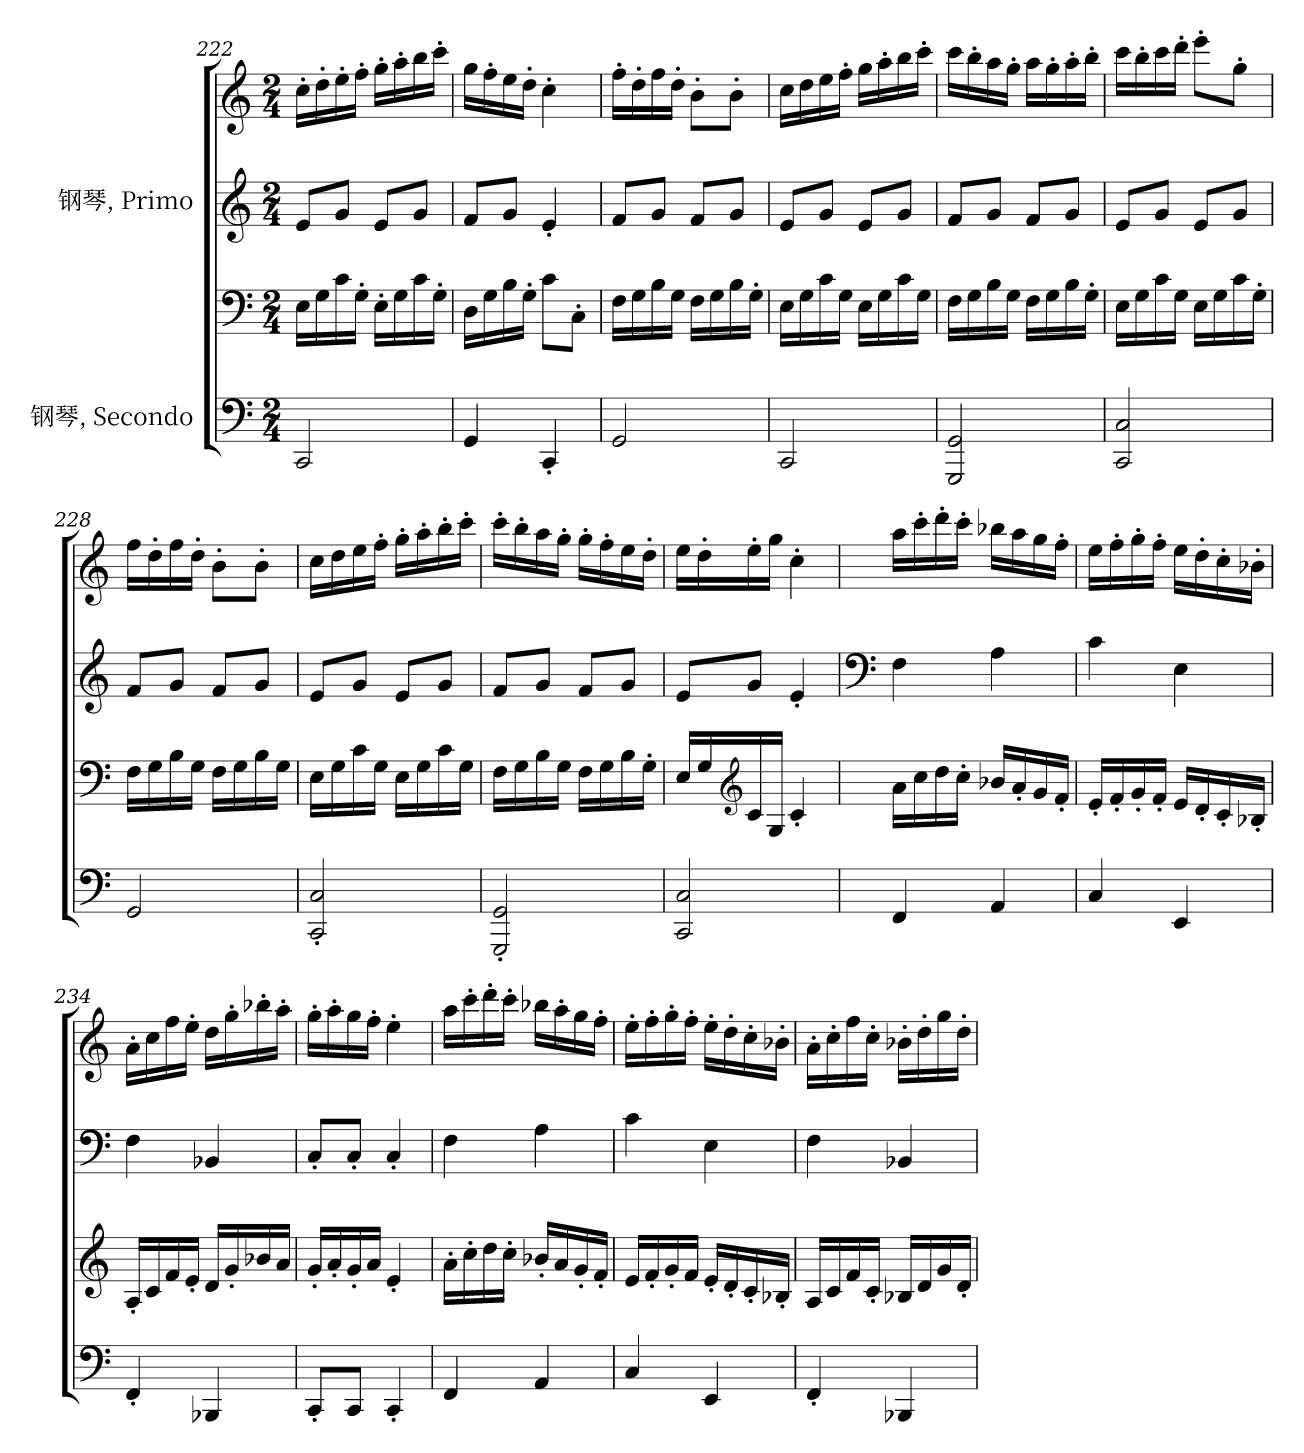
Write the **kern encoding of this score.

**kern	**kern	**kern	**kern
*part2	*part2	*part1	*part1
*staff4	*staff3	*staff2	*staff1
*I"钢琴, Secondo	*	*I"钢琴, Primo	*
*clefF4	*clefF4	*clefG2	*clefG2
*k[]	*k[]	*k[]	*k[]
*M2/4	*M2/4	*M2/4	*M2/4
=222	=222	=222	=222
2CC/	16E\LL	8e/L	16cc'\LL
.	16G\	.	16dd'\
.	16c\	8g/J	16ee'\
.	16G'\JJ	.	16ff'\JJ
.	16E'\LL	8e/L	16gg'\LL
.	16G\	.	16aa'\
.	16c\	8g/J	16bb\
.	16G'\JJ	.	16ccc'\JJ
=223	=223	=223	=223
4GG/	16D\LL	8f/L	16gg\LL
.	16G\	.	16ff'\
.	16B\	8g/J	16ee\
.	16G'\JJ	.	16dd'\JJ
4CC'/	8c\L	4e'/	4cc'\
.	8C'\J	.	.
=224	=224	=224	=224
2GG/	16F\LL	8f/L	16ff'\LL
.	16G\	.	16dd'\
.	16B\	8g/J	16ff\
.	16G\JJ	.	16dd'\JJ
.	16F\LL	8f/L	8b'\L
.	16G\	.	.
.	16B\	8g/J	8b'\J
.	16G'\JJ	.	.
!!LO:LB:g=z
=225	=225	=225	=225
2CC/	16E\LL	8e/L	16cc\LL
.	16G\	.	16dd\
.	16c\	8g/J	16ee\
.	16G\JJ	.	16ff'\JJ
.	16E\LL	8e/L	16gg\LL
.	16G\	.	16aa'\
.	16c\	8g/J	16bb\
.	16G\JJ	.	16ccc'\JJ
=226	=226	=226	=226
2GGG/ 2GG/	16F\LL	8f/L	16ccc\LL
.	16G\	.	16bb'\
.	16B\	8g/J	16aa\
.	16G\JJ	.	16gg'\JJ
.	16F\LL	8f/L	16aa\LL
.	16G\	.	16gg'\
.	16B\	8g/J	16aa'\
.	16G'\JJ	.	16bb'\JJ
=227	=227	=227	=227
2CC/ 2C/	16E\LL	8e/L	16ccc\LL
.	16G\	.	16bb'\
.	16c\	8g/J	16ccc\
.	16G\JJ	.	16ddd'\JJ
.	16E\LL	8e/L	8eee'\L
.	16G\	.	.
.	16c\	8g/J	8gg'\J
.	16G'\JJ	.	.
=228	=228	=228	=228
2GG/	16F\LL	8f/L	16ff\LL
.	16G\	.	16dd'\
.	16B\	8g/J	16ff\
.	16G\JJ	.	16dd'\JJ
.	16F\LL	8f/L	8b'\L
.	16G\	.	.
.	16B\	8g/J	8b'\J
.	16G\JJ	.	.
!!LO:LB:g=z
=229	=229	=229	=229
2CC/' 2C/'	16E\LL	8e/L	16cc\LL
.	16G\	.	16dd\
.	16c\	8g/J	16ee\
.	16G\JJ	.	16ff'\JJ
.	16E\LL	8e/L	16gg'\LL
.	16G\	.	16aa'\
.	16c\	8g/J	16bb'\
.	16G\JJ	.	16ccc'\JJ
=230	=230	=230	=230
2GGG/' 2GG/'	16F\LL	8f/L	16ccc'\LL
.	16G\	.	16bb'\
.	16B\	8g/J	16aa\
.	16G\JJ	.	16gg'\JJ
.	16F\LL	8f/L	16gg'\LL
.	16G\	.	16ff'\
.	16B\	8g/J	16ee\
.	16G'\JJ	.	16dd'\JJ
=231	=231	=231	=231
2CC/ 2C/	16E/LL	8e/L	16ee\LL
.	16G/	.	16dd'\
*	*clefG2	*	*
.	16c/	8g/J	16ee'\
.	16G/JJ	.	16gg\JJ
.	4c'/	4e'/	4cc'\
=232	=232	=232	=232
*	*	*clefF4	*
4FF/	16a\LL	4F\	16aa\LL
.	16cc\	.	16ccc'\
.	16dd\	.	16ddd'\
.	16cc'\JJ	.	16ccc'\JJ
4AA/	16b-X/LL	4A\	16bb-X\LL
.	16a'/	.	16aa\
.	16g/	.	16gg\
.	16f'/JJ	.	16ff'\JJ
!!LO:PB:g=z
=233	=233	=233	=233
4C/	16e'/LL	4c\	16ee\LL
.	16f'/	.	16ff'\
.	16g'/	.	16gg'\
.	16f'/JJ	.	16ff'\JJ
4EE/	16e/LL	4E\	16ee\LL
.	16d'/	.	16dd'\
.	16c'/	.	16cc'\
.	16B-X'/JJ	.	16b-X'\JJ
=234	=234	=234	=234
4FF'/	16A'/LL	4F\	16a'\LL
.	16c/	.	16cc\
.	16f/	.	16ff\
.	16e'/JJ	.	16ee'\JJ
4BBB-X/	16d/LL	4BB-X/	16dd\LL
.	16g'/	.	16gg'\
.	16b-X/	.	16bb-X'\
.	16a/JJ	.	16aa'\JJ
=235	=235	=235	=235
8CC'/L	16g'/LL	8C'/L	16gg'\LL
.	16a'/	.	16aa'\
8CC/J	16g'/	8C'/J	16gg\
.	16a/JJ	.	16ff'\JJ
4CC'/	4e'/	4C'/	4ee'\
=236	=236	=236	=236
4FF/	16a'\LL	4F\	16aa\LL
.	16cc'\	.	16ccc'\
.	16dd\	.	16ddd'\
.	16cc'\JJ	.	16ccc'\JJ
4AA/	16b-X'/LL	4A\	16bb-X\LL
.	16a/	.	16aa'\
.	16g'/	.	16gg\
.	16f'/JJ	.	16ff'\JJ
!!LO:LB:g=z
=237	=237	=237	=237
4C/	16e/LL	4c\	16ee'\LL
.	16f'/	.	16ff'\
.	16g'/	.	16gg'\
.	16f/JJ	.	16ff'\JJ
4EE/	16e'/LL	4E\	16ee'\LL
.	16d'/	.	16dd'\
.	16c'/	.	16cc'\
.	16B-X'/JJ	.	16b-X'\JJ
=238	=238	=238	=238
4FF'/	16A/LL	4F\	16a'\LL
.	16c/	.	16cc'\
.	16f/	.	16ff\
.	16c'/JJ	.	16cc'\JJ
4BBB-X/	16B-X/LL	4BB-X/	16b-X'\LL
.	16d/	.	16dd'\
.	16g/	.	16gg\
.	16d'/JJ	.	16dd'\JJ
=	=	=	=
*-	*-	*-	*-
